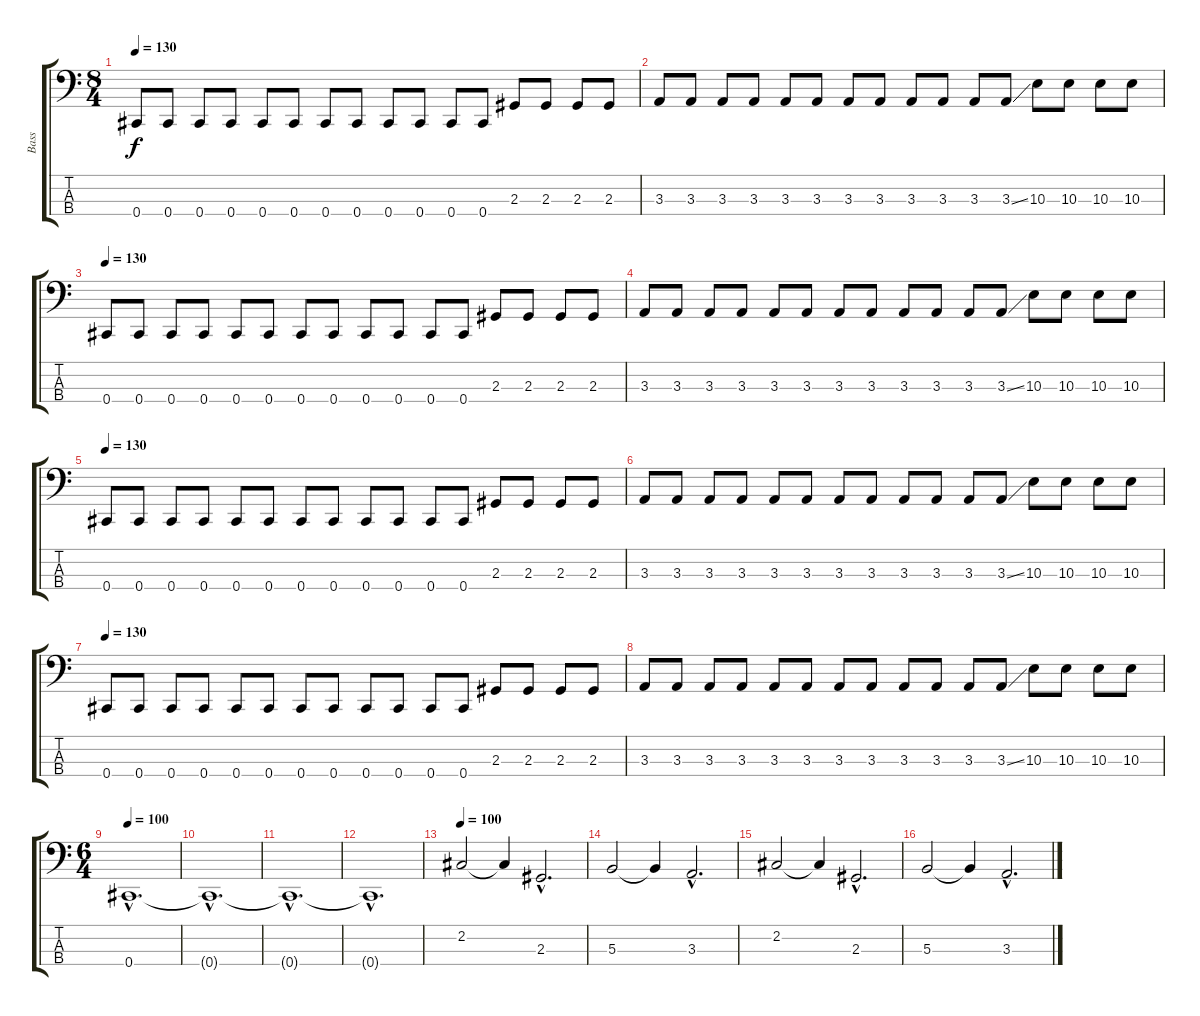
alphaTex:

\track ("Bass" "Bass") {instrument electricbasspick}
\staff {score tabs}
\tuning (E2 B1 Gb1 Db1) {hide}
\ts (8 4)
\tempo 130
\clef f4
\ks c
0.4.8{dy f instrument electricbasspick} 0.4.8 0.4.8 0.4.8 0.4.8 0.4.8 0.4.8 0.4.8 0.4.8 0.4.8 0.4.8 0.4.8 2.3.8 2.3.8 2.3.8 2.3.8 |
3.3.8 3.3.8 3.3.8 3.3.8 3.3.8 3.3.8 3.3.8 3.3.8 3.3.8 3.3.8 3.3.8 3.3{ss}.8 10.3.8 10.3.8 10.3.8 10.3.8 |
\tempo 130
0.4.8 0.4.8 0.4.8 0.4.8 0.4.8 0.4.8 0.4.8 0.4.8 0.4.8 0.4.8 0.4.8 0.4.8 2.3.8 2.3.8 2.3.8 2.3.8 |
3.3.8 3.3.8 3.3.8 3.3.8 3.3.8 3.3.8 3.3.8 3.3.8 3.3.8 3.3.8 3.3.8 3.3{ss}.8 10.3.8 10.3.8 10.3.8 10.3.8 |
\tempo 130
0.4.8 0.4.8 0.4.8 0.4.8 0.4.8 0.4.8 0.4.8 0.4.8 0.4.8 0.4.8 0.4.8 0.4.8 2.3.8 2.3.8 2.3.8 2.3.8 |
3.3.8 3.3.8 3.3.8 3.3.8 3.3.8 3.3.8 3.3.8 3.3.8 3.3.8 3.3.8 3.3.8 3.3{ss}.8 10.3.8 10.3.8 10.3.8 10.3.8 |
\tempo 130
0.4.8 0.4.8 0.4.8 0.4.8 0.4.8 0.4.8 0.4.8 0.4.8 0.4.8 0.4.8 0.4.8 0.4.8 2.3.8 2.3.8 2.3.8 2.3.8 |
3.3.8 3.3.8 3.3.8 3.3.8 3.3.8 3.3.8 3.3.8 3.3.8 3.3.8 3.3.8 3.3.8 3.3{ss}.8 10.3.8 10.3.8 10.3.8 10.3.8 |
\ts (6 4)
\tempo 100
0.4{hac}.1{d} |
0.4{hac t}.1{d} |
0.4{hac t}.1{d} |
0.4{hac t}.1{d} |
\tempo 100
2.2.2 2.2{t}.4 2.3{hac}.2{d} |
5.3.2 5.3{t}.4 3.3{hac}.2{d} |
2.2.2 2.2{t}.4 2.3{hac}.2{d} |
5.3.2 5.3{t}.4 3.3{hac}.2{d}
